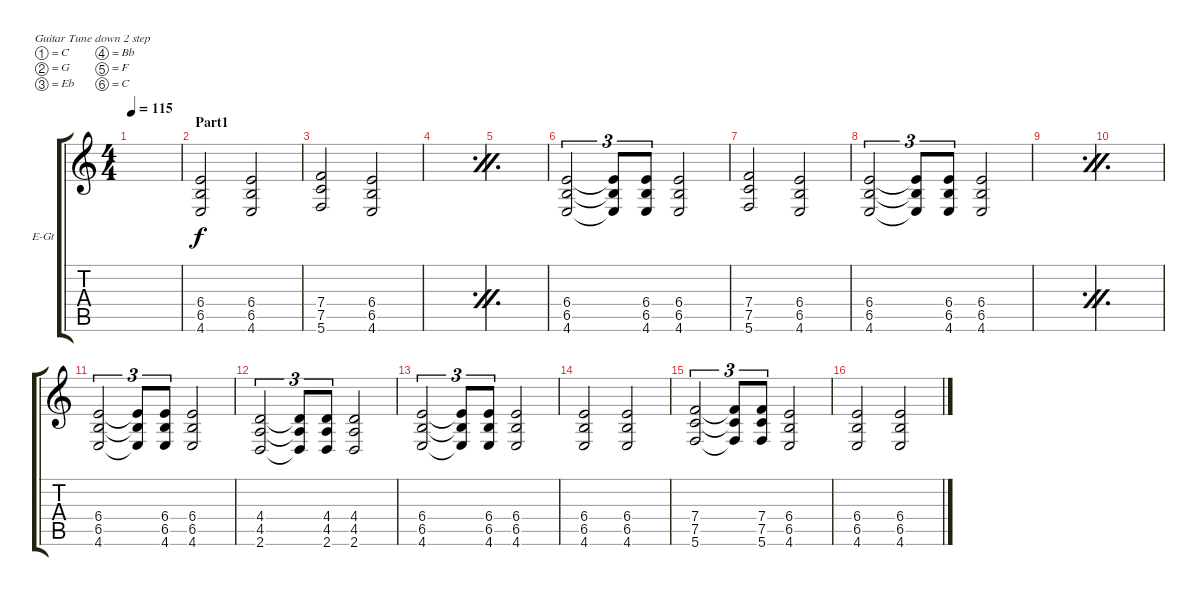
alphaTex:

\defaultSystemsLayout 4
\bracketExtendMode groupsimilarinstruments
\firstSystemTrackNameOrientation horizontal
\otherSystemsTrackNameOrientation horizontal
\track ("Guitar 1" "E-Gt") {instrument distortionguitar}
\staff {score tabs}
\tuning (C4 G3 Eb3 Bb2 F2 C2)
\ts (4 4)
\tempo 115
\clef g2
\scale
0.430147
\ks c
|
\section ("" "Part1")
\scale
0.341912
\ks aminor
(4.6 6.5 6.4).2 (4.6 6.5 6.4).2 |
\scale
0.227941 (5.6 7.5 7.4).2 (4.6 6.5 6.4).2 |
\simile firstofdouble
\scale
0.333333 |
\simile secondofdouble
\scale
0.333333 |
\simile none
\scale
0.333333 (4.6 6.5 6.4).2{tu (3 2)} (4.6{t} 6.5{t} 6.4{t}).8{tu (3 2)} (4.6 6.5 6.4).8{tu (3 2)} (4.6 6.5 6.4).2 |
\scale
0.333333 (5.6 7.5 7.4).2 (4.6 6.5 6.4).2 |
\scale
0.333333 (4.6 6.5 6.4).2{tu (3 2)} (4.6{t} 6.5{t} 6.4{t}).8{tu (3 2)} (4.6 6.5 6.4).8{tu (3 2)} (4.6 6.5 6.4).2 |
\simile firstofdouble
\scale
0.333333 |
\section ("" "")
\simile secondofdouble
\scale
0.333333 |
\simile none
\scale
0.333333 (4.6 6.5 6.4).2{tu (3 2)} (4.6{t} 6.5{t} 6.4{t}).8{tu (3 2)} (4.6 6.5 6.4).8{tu (3 2)} (4.6 6.5 6.4).2 |
\scale
0.333333 (2.6 4.5 4.4).2{tu (3 2)} (2.6{t} 4.5{t} 4.4{t}).8{tu (3 2)} (2.6 4.5 4.4).8{tu (3 2)} (2.6 4.5 4.4).2 |
\scale
0.333333 (4.6 6.5 6.4).2{tu (3 2)} (4.6{t} 6.5{t} 6.4{t}).8{tu (3 2)} (4.6 6.5 6.4).8{tu (3 2)} (4.6 6.5 6.4).2 |
\scale
0.333333 (4.6 6.5 6.4).2 (4.6 6.5 6.4).2 |
\scale
0.333333 (5.6 7.5 7.4).2{tu (3 2)} (5.6{t} 7.5{t} 7.4{t}).8{tu (3 2)} (5.6 7.5 7.4).8{tu (3 2)} (4.6 6.5 6.4).2 |
\scale
0.333333 (4.6 6.5 6.4).2 (4.6 6.5 6.4).2
